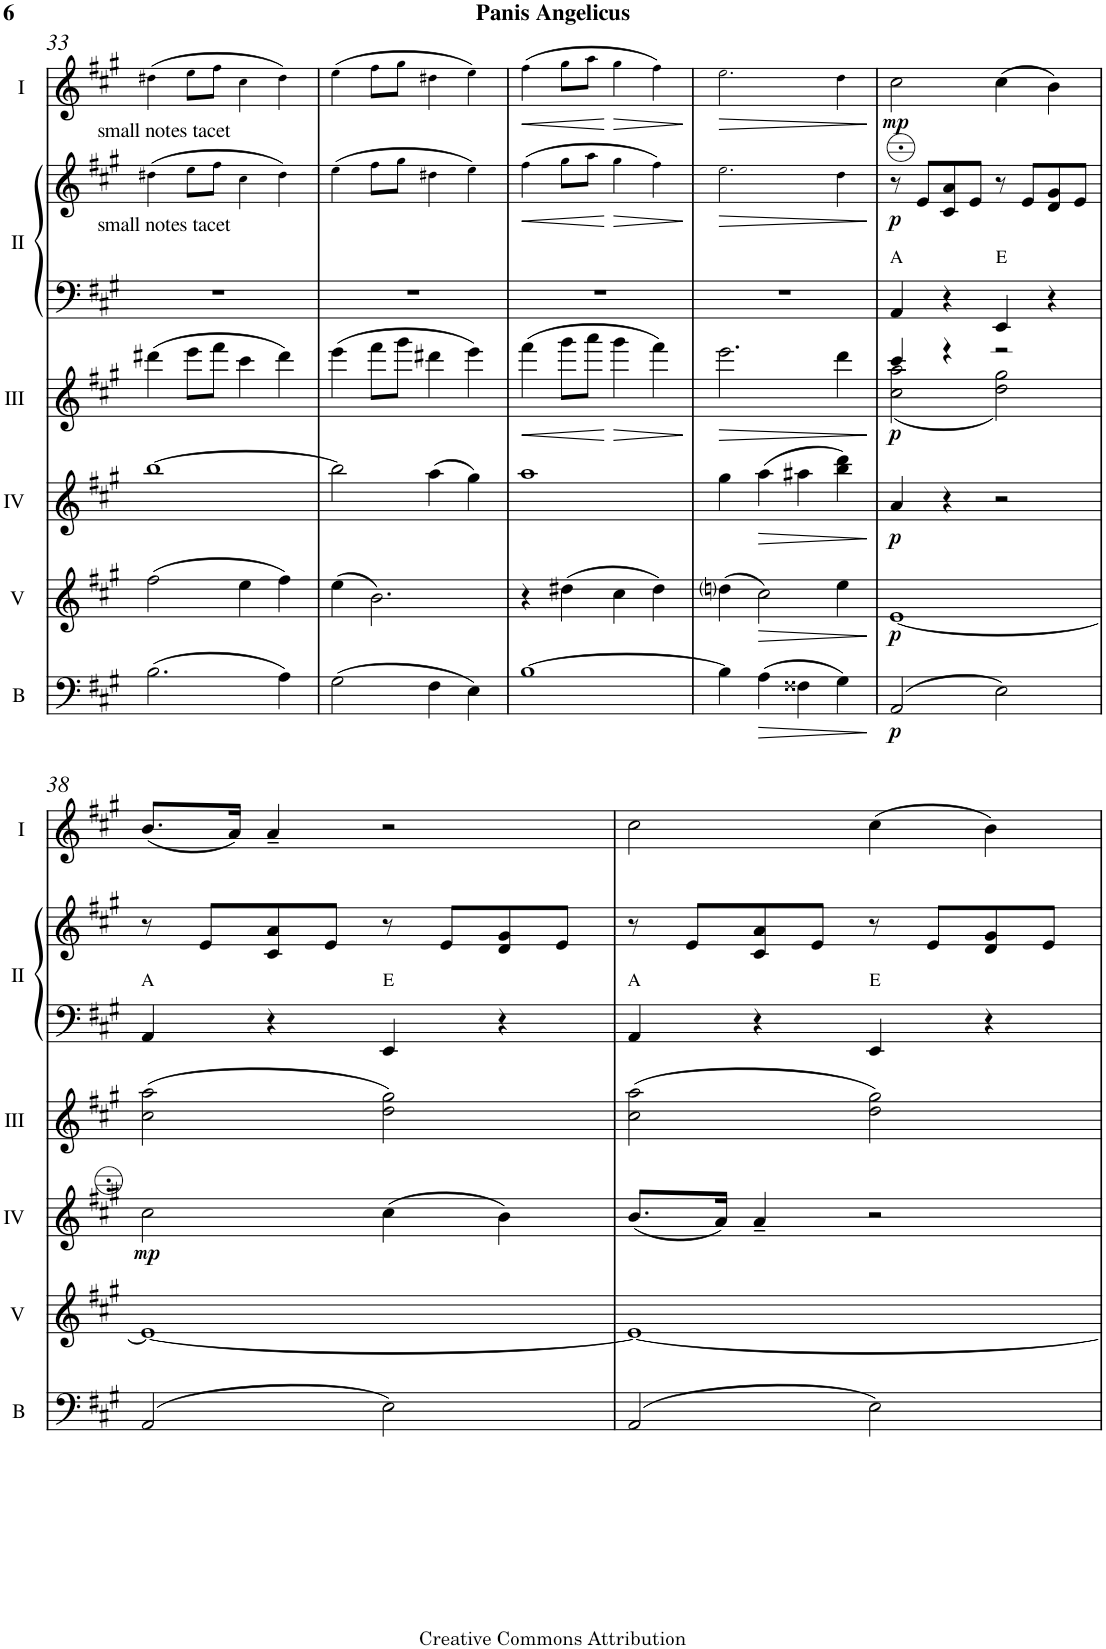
**kern	**dynam	**kern	**dynam	**kern	**dynam	**kern	**dynam	**kern	**text	**kern	**dynam	**kern	**dynam
*part6	*part6	*part5	*part5	*part4	*part4	*part3	*part3	*part2	*part2	*part2	*part2	*part1	*part1
*staff7	*staff7	*staff6	*staff6	*staff5	*staff5	*staff4	*staff4	*staff3	*staff3	*staff2	*staff2/3	*staff1	*staff1
*I"Bass	*	*I"Acc. 5	*	*I"Acc. 4	*	*I"Acc. 3	*	*I"Acc. 2	*	*	*	*I"Acc. 1	*
*I'B	*	*	*	*	*	*	*	*	*	*	*	*	*
!!LO:PB:g=z
*clefF4	*	*clefG2	*	*clefG2	*	*clefG2	*	*clefF4	*	*clefG2	*	*clefG2	*
*Trd7c12	*	*Trd7c12	*	*Trd7c12	*	*Trd7c12	*	*	*	*	*	*	*
*k[f#c#g#]	*	*k[f#c#g#]	*	*k[f#c#g#]	*	*k[f#c#g#]	*	*k[f#c#g#]	*	*k[f#c#g#]	*	*k[f#c#g#]	*
*M4/4	*	*M4/4	*	*M4/4	*	*M4/4	*	*M4/4	*	*M4/4	*	*M4/4	*
*met(c)	*	*met(c)	*	*met(c)	*	*met(c)	*	*met(c)	*	*met(c)	*	*met(c)	*
=33	=33	=33	=33	=33	=33	=33	=33	=33	=33	=33	=33	=33	=33
!	!	!	!	!	!	!	!	!	!	!	!	!LO:TX:b:t=small notes tacet	!
!	!	!	!	!	!	!	!	!	!	!LO:TX:b:t=small notes tacet	!	!	!
(>2.B\	.	(>2ff#\	.	[1bb	.	(>4ddd#X\	.	1r	.	(>4dd#X\	.	(>4dd#X\	.
.	.	.	.	.	.	8eee\L	.	.	.	8ee\L	.	8ee\L	.
.	.	.	.	.	.	8fff#\J	.	.	.	8ff#\J	.	8ff#\J	.
.	.	4ee\	.	.	.	4ccc#\	.	.	.	4cc#\	.	4cc#\	.
4A\)	.	4ff#\)	.	.	.	4ddd#\)	.	.	.	4dd#\)	.	4dd#\)	.
=34	=34	=34	=34	=34	=34	=34	=34	=34	=34	=34	=34	=34	=34
(>2G#\	.	(>4ee\	.	2bb\]	.	(>4eee\	.	1r	.	(>4ee\	.	(>4ee\	.
.	.	2.b\)	.	.	.	8fff#\L	.	.	.	8ff#\L	.	8ff#\L	.
.	.	.	.	.	.	8ggg#\J	.	.	.	8gg#\J	.	8gg#\J	.
4F#\	.	.	.	(>4aa\	.	4ddd#X\	.	.	.	4dd#X\	.	4dd#X\	.
4E\)	.	.	.	4gg#\)	.	4eee\)	.	.	.	4ee\)	.	4ee\)	.
=35	=35	=35	=35	=35	=35	=35	=35	=35	=35	=35	=35	=35	=35
!	!	!	!	!	!	!	!LO:HP:b	!	!	!	!LO:HP:b	!	!LO:HP:b
[1B	.	4r	.	1aa	.	(>4fff#\	<	1r	.	(>4ff#\	<	(>4ff#\	<
.	.	(>4dd#X\	.	.	.	8ggg#\L	.	.	.	8gg#\L	.	8gg#\L	.
.	.	.	.	.	.	8aaa\J	.	.	.	8aa\J	.	8aa\J	.
!	!	!	!	!	!	!	!LO:HP:n=1:b	!	!	!	!LO:HP:n=1:b	!	!LO:HP:n=1:b
.	.	4cc#\	.	.	.	4ggg#\	[ >	.	.	4gg#\	[ >	4gg#\	[ >
.	.	4dd#\)	.	.	.	4fff#\)	.	.	.	4ff#\)	.	4ff#\)	.
.	.	.	.	.	.	.	]	.	.	.	]	.	]
=36	=36	=36	=36	=36	=36	=36	=36	=36	=36	=36	=36	=36	=36
!	!	!	!	!	!	!	!LO:HP:b	!	!	!	!LO:HP:b	!	!LO:HP:b
4B\]	.	(>4ddni\	.	4gg#\	.	2.eee\	>	1r	.	2.ee\	>	2.ee\	>
!	!LO:HP:b	!	!LO:HP:b	!	!LO:HP:b	!	!	!	!	!	!	!	!
(>4A\	>	2cc#\)	>	(>4aa\	>	.	.	.	.	.	.	.	.
4F##X\	.	.	.	4aa#X\	.	.	.	.	.	.	.	.	.
4G#\)	.	4ee\	.	4bb\ 4ddd\)	.	4ddd\	.	.	.	4dd\	.	4dd\	.
.	]	.	]	.	]	.	]	.	.	.	]	.	]
=37	=37	=37	=37	=37	=37	=37	=37	=37	=37	=37	=37	=37	=37
*	*	*	*	*	*	*^	*	*	*	*	*	*	*
!	!LO:DY:b	!	!LO:DY:b	!	!LO:DY:b	!	!	!LO:DY:b	!	!LO:LY:a	!	!LO:DY:b	!	!LO:DY:b
(2AA/	p	[1e	p	4a/	p	4ccc#/	(2cc#\ 2aa\	p	4AA/	A	8r	p	2cc#\	mp
.	.	.	.	.	.	.	.	.	.	.	8e/L	.	.	.
.	.	.	.	4r	.	4r	.	.	4r	.	8c#/ 8a/	.	.	.
.	.	.	.	.	.	.	.	.	.	.	8e/J	.	.	.
!	!	!	!	!	!	!	!	!	!	!LO:LY:a	!	!	!	!
2E\)	.	.	.	2r	.	2r	2dd\ 2gg#\)	.	4EE/	E	8r	.	(>4cc#\	.
.	.	.	.	.	.	.	.	.	.	.	8e/L	.	.	.
.	.	.	.	.	.	.	.	.	4r	.	8d/ 8g#/	.	4b\)	.
.	.	.	.	.	.	.	.	.	.	.	8e/J	.	.	.
*	*	*	*	*	*	*v	*v	*	*	*	*	*	*	*
!!LO:LB:g=z
=38	=38	=38	=38	=38	=38	=38	=38	=38	=38	=38	=38	=38	=38
!	!	!	!	!	!LO:DY:b	!	!	!	!LO:LY:a	!	!	!	!
(2AA/	.	1e_	.	2cc#\	mp	(2cc#\ 2aa\	.	4AA/	A	8r	.	(<8.b/L	.
.	.	.	.	.	.	.	.	.	.	8e/L	.	.	.
.	.	.	.	.	.	.	.	.	.	.	.	16a/Jk)	.
.	.	.	.	.	.	.	.	4r	.	8c#/ 8a/	.	4a~/	.
.	.	.	.	.	.	.	.	.	.	8e/J	.	.	.
!	!	!	!	!	!	!	!	!	!LO:LY:a	!	!	!	!
2E\)	.	.	.	(>4cc#\	.	2dd\ 2gg#\)	.	4EE/	E	8r	.	2r	.
.	.	.	.	.	.	.	.	.	.	8e/L	.	.	.
.	.	.	.	4b\)	.	.	.	4r	.	8d/ 8g#/	.	.	.
.	.	.	.	.	.	.	.	.	.	8e/J	.	.	.
=39	=39	=39	=39	=39	=39	=39	=39	=39	=39	=39	=39	=39	=39
!	!	!	!	!	!	!	!	!	!LO:LY:a	!	!	!	!
(2AA/	.	1e_	.	(<8.b/L	.	(2cc#\ 2aa\	.	4AA/	A	8r	.	2cc#\	.
.	.	.	.	.	.	.	.	.	.	8e/L	.	.	.
.	.	.	.	16a/Jk)	.	.	.	.	.	.	.	.	.
.	.	.	.	4a~/	.	.	.	4r	.	8c#/ 8a/	.	.	.
.	.	.	.	.	.	.	.	.	.	8e/J	.	.	.
!	!	!	!	!	!	!	!	!	!LO:LY:a	!	!	!	!
2E\)	.	.	.	2r	.	2dd\ 2gg#\)	.	4EE/	E	8r	.	(>4cc#\	.
.	.	.	.	.	.	.	.	.	.	8e/L	.	.	.
.	.	.	.	.	.	.	.	4r	.	8d/ 8g#/	.	4b\)	.
.	.	.	.	.	.	.	.	.	.	8e/J	.	.	.
=	=	=	=	=	=	=	=	=	=	=	=	=	=
*-	*-	*-	*-	*-	*-	*-	*-	*-	*-	*-	*-	*-	*-
